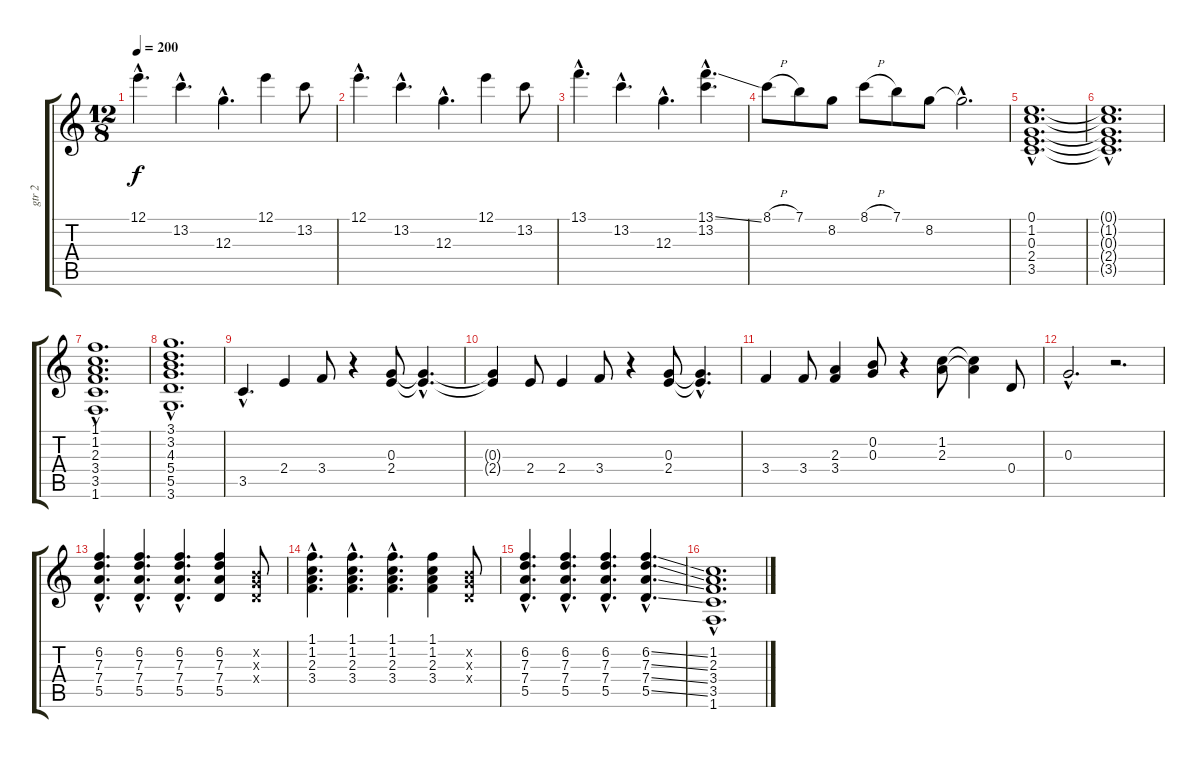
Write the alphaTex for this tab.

\track ("gtr 2" "gtr 2") {instrument distortionguitar}
\staff {score tabs}
\tuning (E4 B3 G3 D3 A2 E2) {hide}
\ts (12 8)
\tempo 200
\clef g2
\ks c
12.1{hac}.4{d dy f} 13.2{hac}.4{d} 12.3{hac}.4{d} 12.1.4 13.2.8 |
12.1{hac}.4{d} 13.2{hac}.4{d} 12.3{hac}.4{d} 12.1.4 13.2.8 |
13.1{hac}.4{d} 13.2{hac}.4{d} 12.3{hac}.4{d} (13.1{ss hac} 13.2{hac}).4{d} |
8.1{h}.8 7.1.8 8.2.8 8.1{h}.8 7.1.8 8.2.8 8.2{hac t}.2{d} |
(0.1{hac} 1.2{hac} 0.3{hac} 2.4{hac} 3.5{hac}).1{d} |
(0.1{hac t} 1.2{hac t} 0.3{hac t} 2.4{hac t} 3.5{hac t}).1{d} |
(1.1{hac} 1.2{hac} 2.3{hac} 3.4{hac} 3.5{hac} 1.6{hac}).1{d} |
(3.1{hac} 3.2{hac} 4.3{hac} 5.4{hac} 5.5{hac} 3.6{hac}).1{d} |
3.5{hac}.4{d} 2.4.4 3.4.8 r.4 (0.3 2.4).8 (0.3{hac t} 2.4{hac t}).4{d} |
(0.3{t} 2.4{t}).4 2.4.8 2.4.4 3.4.8 r.4 (0.3 2.4).8 (0.3{hac t} 2.4{hac t}).4{d} |
3.4.4 3.4.8 (2.3 3.4).4 (0.2 0.3).8 r.4 (1.2 2.3).8 (1.2{t} 2.3{t}).4 0.4.8 |
0.3{hac}.2{d} r.2{d} |
(6.2{hac} 7.3{hac} 7.4{hac} 5.5{hac}).4{d} (6.2{hac} 7.3{hac} 7.4{hac} 5.5{hac}).4{d} (6.2{hac} 7.3{hac} 7.4{hac} 5.5{hac}).4{d} (6.2 7.3 7.4 5.5).4 (0.2{x} 0.3{x} 0.4{x}).8 |
(1.1{hac} 1.2{hac} 2.3{hac} 3.4{hac}).4{d} (1.1{hac} 1.2{hac} 2.3{hac} 3.4{hac}).4{d} (1.1{hac} 1.2{hac} 2.3{hac} 3.4{hac}).4{d} (1.1 1.2 2.3 3.4).4 (0.2{x} 0.3{x} 0.4{x}).8 |
(6.2{hac} 7.3{hac} 7.4{hac} 5.5{hac}).4{d} (6.2{hac} 7.3{hac} 7.4{hac} 5.5{hac}).4{d} (6.2{hac} 7.3{hac} 7.4{hac} 5.5{hac}).4{d} (6.2{ss hac} 7.3{ss hac} 7.4{ss hac} 5.5{ss hac}).4{d} |
(1.2{hac} 2.3{hac} 3.4{hac} 3.5{hac} 1.6{hac}).1{d}
